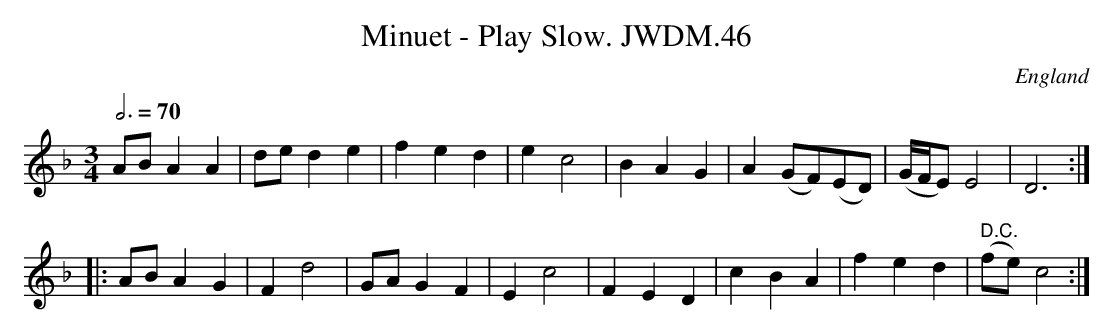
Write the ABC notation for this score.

X:1
T:Minuet - Play Slow. JWDM.46
L:1/4
M:3/4
O:England
Q:3/4=70
K:F
A/B/ A A|d/e/ d e|f e d|e c2|BAG|A (G/F/)(E/D/)|(G/4F/4E/) E2|D3:|!
|:A/B/ A G|F d2|G/A/ G F|E c2|FED| cBA|fed|" D.C."(f/e/)c2:|
